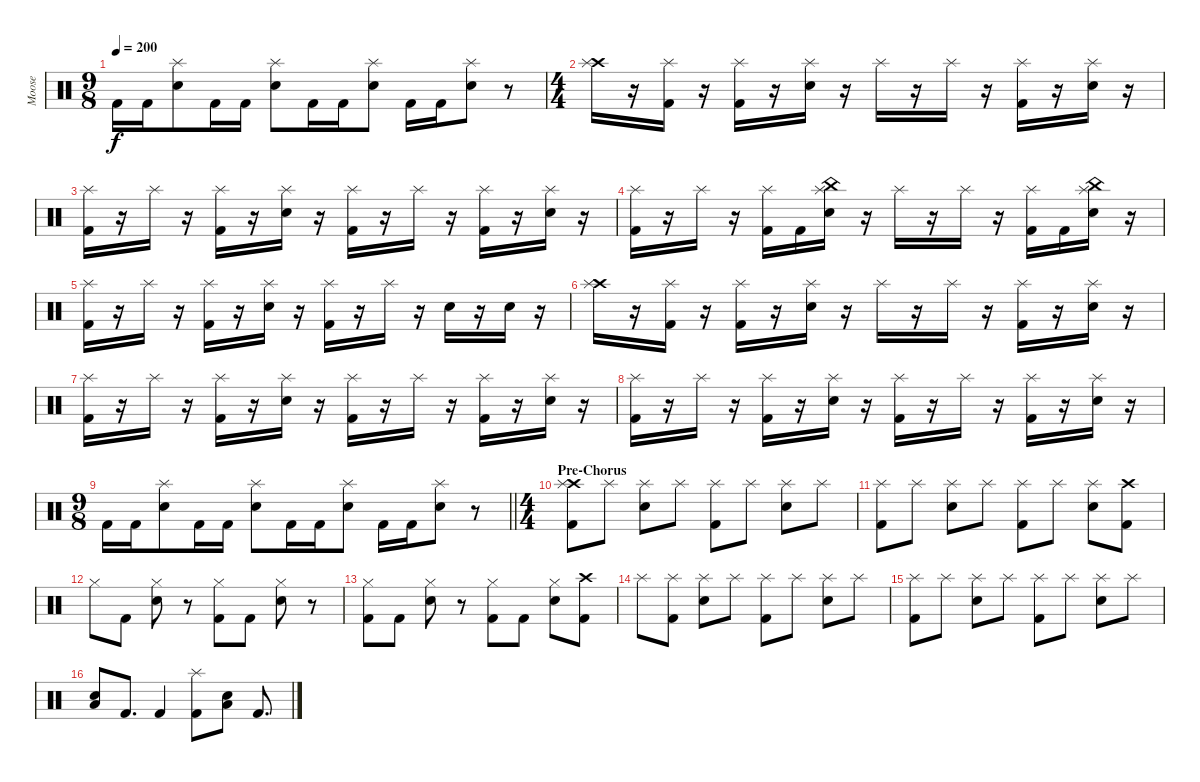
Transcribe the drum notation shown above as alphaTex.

\track ("Moose" "Moose") {instrument percussion}
\staff {score}
\articulation defaults
\ts (9 8)
\tempo 200
\clef neutral
\ks c "Kick (hit) 2".16{dy f} "Kick (hit) 2".16
("Electric Snare (hit)" "Splash (hit)").8 "Kick (hit) 2".16 "Kick (hit) 2".16 ("Electric Snare (hit)" "Splash (hit)").8 "Kick (hit) 2".16 "Kick (hit) 2".16 ("Electric Snare (hit)" "Splash (hit)").8 "Kick (hit) 2".16 "Kick (hit) 2".16 ("Electric Snare (hit)" "Splash (hit)").8 r.8 |
\ts (4 4)
("Crash high (hit)" "Splash (hit)").16 r.16 ("Kick (hit) 2" "Splash (hit)").16 r.16 ("Kick (hit) 2" "Splash (hit)").16 r.16 ("Electric Snare (hit)" "Splash (hit)").16 r.16 "Splash (hit)".16 r.16 "Splash (hit)".16 r.16 ("Kick (hit) 2" "Splash (hit)").16 r.16 ("Electric Snare (hit)" "Splash (hit)").16 r.16 |
("Kick (hit) 2" "Splash (hit)").16 r.16 "Splash (hit)".16 r.16 ("Kick (hit) 2" "Splash (hit)").16 r.16 ("Electric Snare (hit)" "Splash (hit)").16 r.16 ("Kick (hit) 2" "Splash (hit)").16 r.16 "Splash (hit)".16 r.16 ("Kick (hit) 2" "Splash (hit)").16 r.16 ("Electric Snare (hit)" "Splash (hit)").16 r.16 |
("Kick (hit) 2" "Splash (hit)").16 r.16 "Splash (hit)".16 r.16 ("Kick (hit) 2" "Splash (hit)").16 "Kick (hit) 2".16 ("China (hit)" "Electric Snare (hit)" "Splash (hit)").16 r.16 "Splash (hit)".16 r.16 "Splash (hit)".16 r.16 ("Kick (hit) 2" "Splash (hit)").16 "Kick (hit) 2".16 ("China (hit)" "Electric Snare (hit)" "Splash (hit)").16 r.16 |
("Kick (hit) 2" "Splash (hit)").16 r.16 "Splash (hit)".16 r.16 ("Kick (hit) 2" "Splash (hit)").16 r.16 ("Electric Snare (hit)" "Splash (hit)").16 r.16 ("Kick (hit) 2" "Splash (hit)").16 r.16 "Splash (hit)".16 r.16 "Electric Snare (hit)".16 r.16 "Electric Snare (hit)".16 r.16 |
("Crash high (hit)" "Splash (hit)").16 r.16 ("Kick (hit) 2" "Splash (hit)").16 r.16 ("Kick (hit) 2" "Splash (hit)").16 r.16 ("Electric Snare (hit)" "Splash (hit)").16 r.16 "Splash (hit)".16 r.16 "Splash (hit)".16 r.16 ("Kick (hit) 2" "Splash (hit)").16 r.16 ("Electric Snare (hit)" "Splash (hit)").16 r.16 |
("Kick (hit) 2" "Splash (hit)").16 r.16 "Splash (hit)".16 r.16 ("Kick (hit) 2" "Splash (hit)").16 r.16 ("Electric Snare (hit)" "Splash (hit)").16 r.16 ("Kick (hit) 2" "Splash (hit)").16 r.16 "Splash (hit)".16 r.16 ("Kick (hit) 2" "Splash (hit)").16 r.16 ("Electric Snare (hit)" "Splash (hit)").16 r.16 |
("Kick (hit) 2" "Splash (hit)").16 r.16 "Splash (hit)".16 r.16 ("Kick (hit) 2" "Splash (hit)").16 r.16 ("Electric Snare (hit)" "Splash (hit)").16 r.16 ("Kick (hit) 2" "Splash (hit)").16 r.16 "Splash (hit)".16 r.16 ("Kick (hit) 2" "Splash (hit)").16 r.16 ("Electric Snare (hit)" "Splash (hit)").16 r.16 |
\ts (9 8)
\barLineRight lightlight "Kick (hit) 2".16 "Kick (hit) 2".16
("Electric Snare (hit)" "Splash (hit)").8 "Kick (hit) 2".16 "Kick (hit) 2".16 ("Electric Snare (hit)" "Splash (hit)").8 "Kick (hit) 2".16 "Kick (hit) 2".16 ("Electric Snare (hit)" "Splash (hit)").8 "Kick (hit) 2".16 "Kick (hit) 2".16 ("Electric Snare (hit)" "Splash (hit)").8 r.8 |
\ts (4 4)
\section ("" "Pre-Chorus")
("Crash high (hit)" "Kick (hit) 2" "Splash (hit)").8 "Splash (hit)".8 ("Electric Snare (hit)" "Splash (hit)").8 "Splash (hit)".8 ("Kick (hit) 2" "Splash (hit)").8 "Splash (hit)".8 ("Electric Snare (hit)" "Splash (hit)").8 "Splash (hit)".8 |
("Kick (hit) 2" "Splash (hit)").8 "Splash (hit)".8 ("Electric Snare (hit)" "Splash (hit)").8 "Splash (hit)".8 ("Kick (hit) 2" "Splash (hit)").8 "Splash (hit)".8 ("Electric Snare (hit)" "Splash (hit)").8 ("Crash high (hit)" "Kick (hit) 2").8 |
"Hi-Hat (closed)".8 "Kick (hit) 2".8 ("Electric Snare (hit)" "Hi-Hat (closed)").8 r.8 ("Kick (hit) 2" "Hi-Hat (closed)").8 "Kick (hit) 2".8 ("Electric Snare (hit)" "Hi-Hat (closed)").8 r.8 |
("Kick (hit) 2" "Hi-Hat (closed)").8 "Kick (hit) 2".8 ("Electric Snare (hit)" "Hi-Hat (closed)").8 r.8 ("Kick (hit) 2" "Hi-Hat (closed)").8 "Kick (hit) 2".8 ("Electric Snare (hit)" "Hi-Hat (closed)").8 ("Crash high (hit)" "Kick (hit) 2").8 |
"Splash (hit)".8 ("Kick (hit) 2" "Splash (hit)").8 ("Electric Snare (hit)" "Splash (hit)").8 "Splash (hit)".8 ("Kick (hit) 2" "Splash (hit)").8 "Splash (hit)".8 ("Electric Snare (hit)" "Splash (hit)").8 "Splash (hit)".8 |
("Kick (hit) 2" "Splash (hit)").8 "Splash (hit)".8 ("Electric Snare (hit)" "Splash (hit)").8 "Splash (hit)".8 ("Kick (hit) 2" "Splash (hit)").8 "Splash (hit)".8 ("Electric Snare (hit)" "Splash (hit)").8 "Splash (hit)".8 |
("Electric Snare (hit)" "Low Tom (hit)").8 "Kick (hit) 2".8{d} "Kick (hit) 2".4 ("Kick (hit) 2" "Splash (hit)").8 ("Electric Snare (hit)" "Low Tom (hit)").8 "Kick (hit) 2".8{d}
